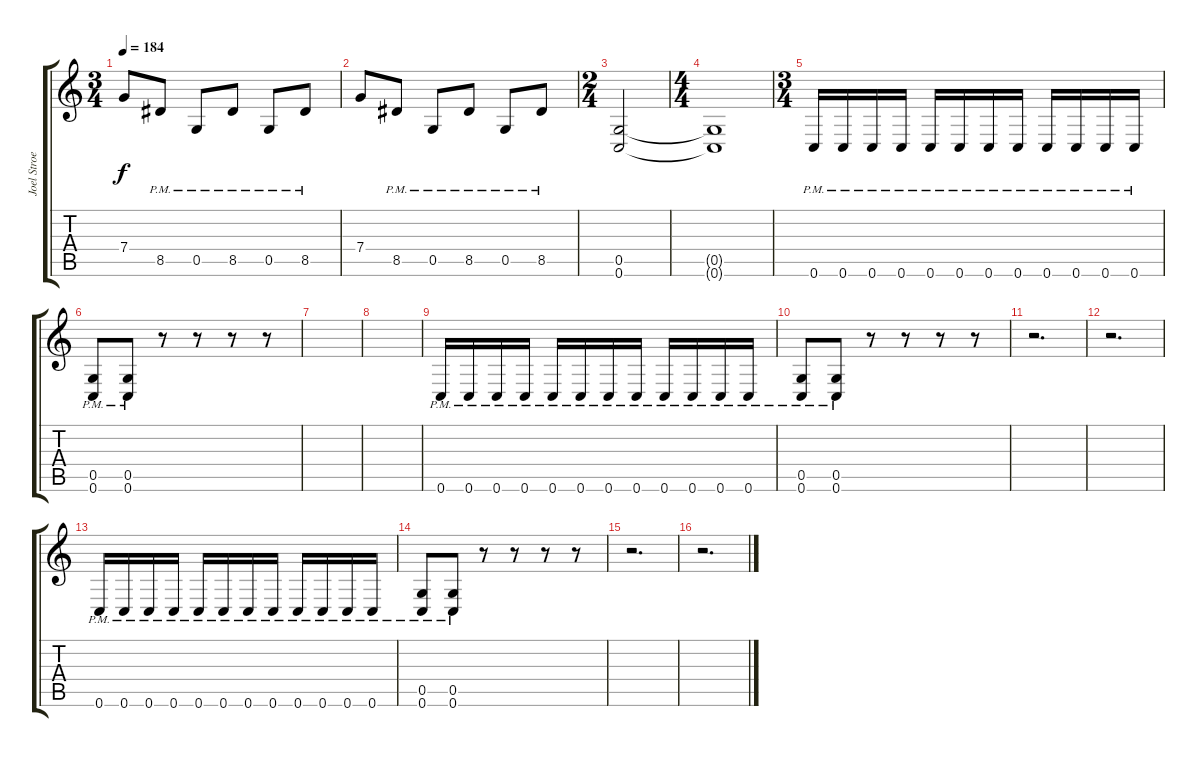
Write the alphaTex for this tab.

\track ("Joel Stroetzel" "Joel Stroe") {instrument distortionguitar}
\staff {score tabs}
\tuning (D4 A3 F3 C3 G2 C2) {hide}
\ts (3 4)
\tempo 184
\clef g2
\ks c
7.4.8{dy f} 8.5{pm}.8 0.5{pm}.8 8.5{pm}.8 0.5{pm}.8 8.5{pm}.8 |
7.4.8 8.5{pm}.8 0.5{pm}.8 8.5{pm}.8 0.5{pm}.8 8.5{pm}.8 |
\ts (2 4)
(0.5 0.6).2 |
\ts (4 4)
(0.5{t} 0.6{t}).1 |
\ts (3 4)
0.6{pm}.16 0.6{pm}.16 0.6{pm}.16 0.6{pm}.16 0.6{pm}.16 0.6{pm}.16 0.6{pm}.16 0.6{pm}.16 0.6{pm}.16 0.6{pm}.16 0.6{pm}.16 0.6{pm}.16 |
(0.5{pm} 0.6{pm}).8 (0.5 0.6{pm}).8 r.8 r.8 r.8 r.8 |
|
|
0.6{pm}.16 0.6{pm}.16 0.6{pm}.16 0.6{pm}.16 0.6{pm}.16 0.6{pm}.16 0.6{pm}.16 0.6{pm}.16 0.6{pm}.16 0.6{pm}.16 0.6{pm}.16 0.6{pm}.16 |
(0.5{pm} 0.6{pm}).8 (0.5{pm} 0.6{pm}).8 r.8 r.8 r.8 r.8 |
r.2{d} |
r.2{d} |
0.6{pm}.16 0.6{pm}.16 0.6{pm}.16 0.6{pm}.16 0.6{pm}.16 0.6{pm}.16 0.6{pm}.16 0.6{pm}.16 0.6{pm}.16 0.6{pm}.16 0.6{pm}.16 0.6{pm}.16 |
(0.5{pm} 0.6{pm}).8 (0.5{pm} 0.6{pm}).8 r.8 r.8 r.8 r.8 |
r.2{d} |
r.2{d}
